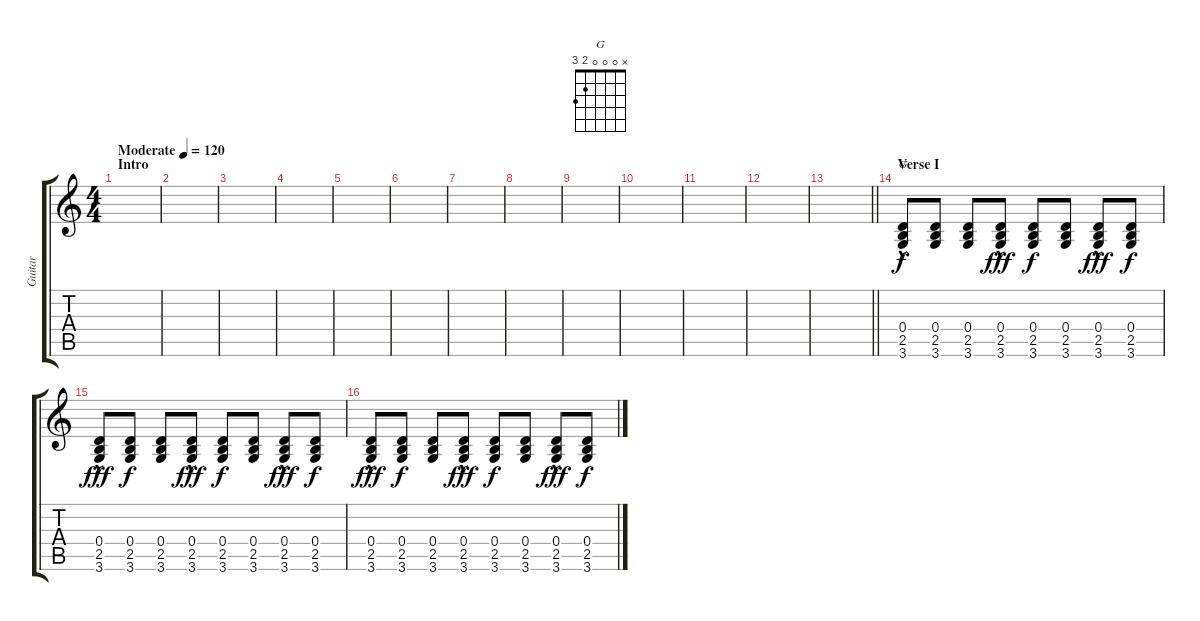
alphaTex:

\track ("Guitar" "Guitar") {instrument acousticguitarnylon}
\staff {score tabs}
\tuning (E4 B3 G3 D3 A2 E2) {hide}
\chord ("G" x 0 0 0 2 3)
\ts (4 4)
\section ("" "Intro")
\tempo (120 "Moderate")
\clef g2
\ks c
|
|
|
|
|
|
|
|
|
|
|
|
\barLineRight lightlight
|
\section ("" "Verse I")
(0.4{hac} 2.5{hac} 3.6{hac}).8{ch "G" volume 7} (0.4 2.5 3.6).8{dy f} (0.4 2.5 3.6).8 (0.4{hac} 2.5{hac} 3.6{hac}).8{dy fff} (0.4 2.5 3.6).8{dy f} (0.4 2.5 3.6).8 (0.4{hac} 2.5{hac} 3.6{hac}).8{dy fff} (0.4 2.5 3.6).8{dy f} |
(0.4{hac} 2.5{hac} 3.6{hac}).8{dy fff} (0.4 2.5 3.6).8{dy f} (0.4 2.5 3.6).8 (0.4{hac} 2.5{hac} 3.6{hac}).8{dy fff} (0.4 2.5 3.6).8{dy f} (0.4 2.5 3.6).8 (0.4{hac} 2.5{hac} 3.6{hac}).8{dy fff} (0.4 2.5 3.6).8{dy f} |
(0.4{hac} 2.5{hac} 3.6{hac}).8{dy fff} (0.4 2.5 3.6).8{dy f} (0.4 2.5 3.6).8 (0.4{hac} 2.5{hac} 3.6{hac}).8{dy fff} (0.4 2.5 3.6).8{dy f} (0.4 2.5 3.6).8 (0.4{hac} 2.5{hac} 3.6{hac}).8{dy fff} (0.4 2.5 3.6).8{dy f}
